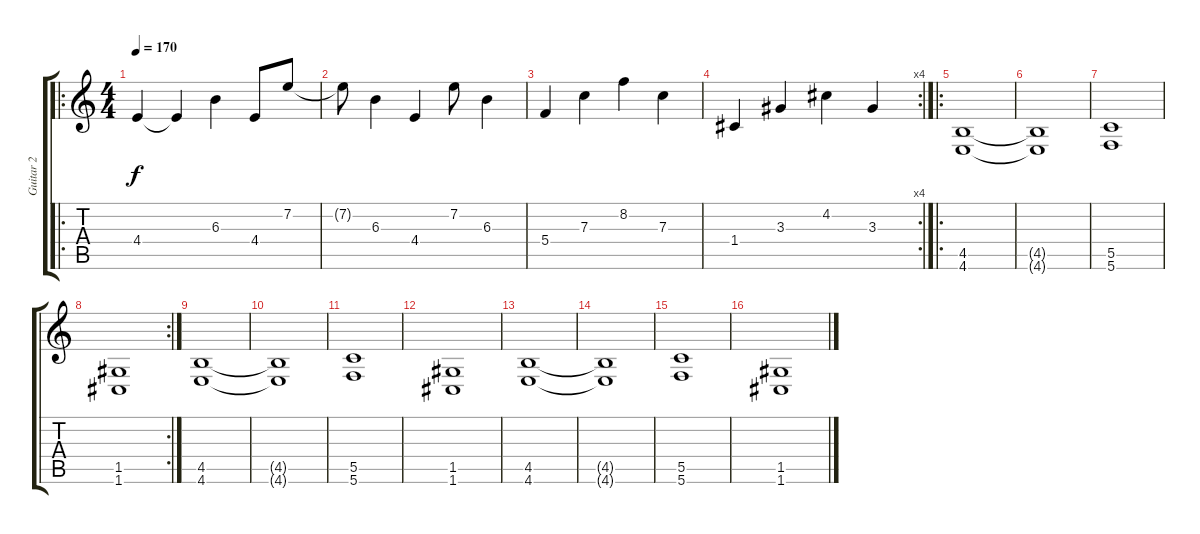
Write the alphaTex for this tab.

\track ("Guitar 2" "Guitar 2") {instrument distortionguitar}
\staff {score tabs}
\tuning (D4 A3 F3 C3 G2 C2) {hide}
\ro
\ts (4 4)
\tempo 170
\clef g2
\ks c
4.4.4{dy f volume 12 instrument acousticguitarsteel} 4.4{t}.4 6.3.4 4.4.8 7.2.8 |
7.2{t}.8 6.3.4 4.4.4 7.2.8 6.3.4 |
5.4.4 7.3.4 8.2.4 7.3.4 |
\rc 4
1.4.4 3.3.4 4.2.4 3.3.4 |
\ro
(4.5 4.6).1{volume 13 instrument distortionguitar} |
(4.5{t} 4.6{t}).1 |
(5.5 5.6).1 |
\rc 2
(1.5 1.6).1 |
(4.5 4.6).1 |
(4.5{t} 4.6{t}).1 |
(5.5 5.6).1 |
(1.5 1.6).1 |
(4.5 4.6).1 |
(4.5{t} 4.6{t}).1 |
(5.5 5.6).1 |
(1.5 1.6).1
